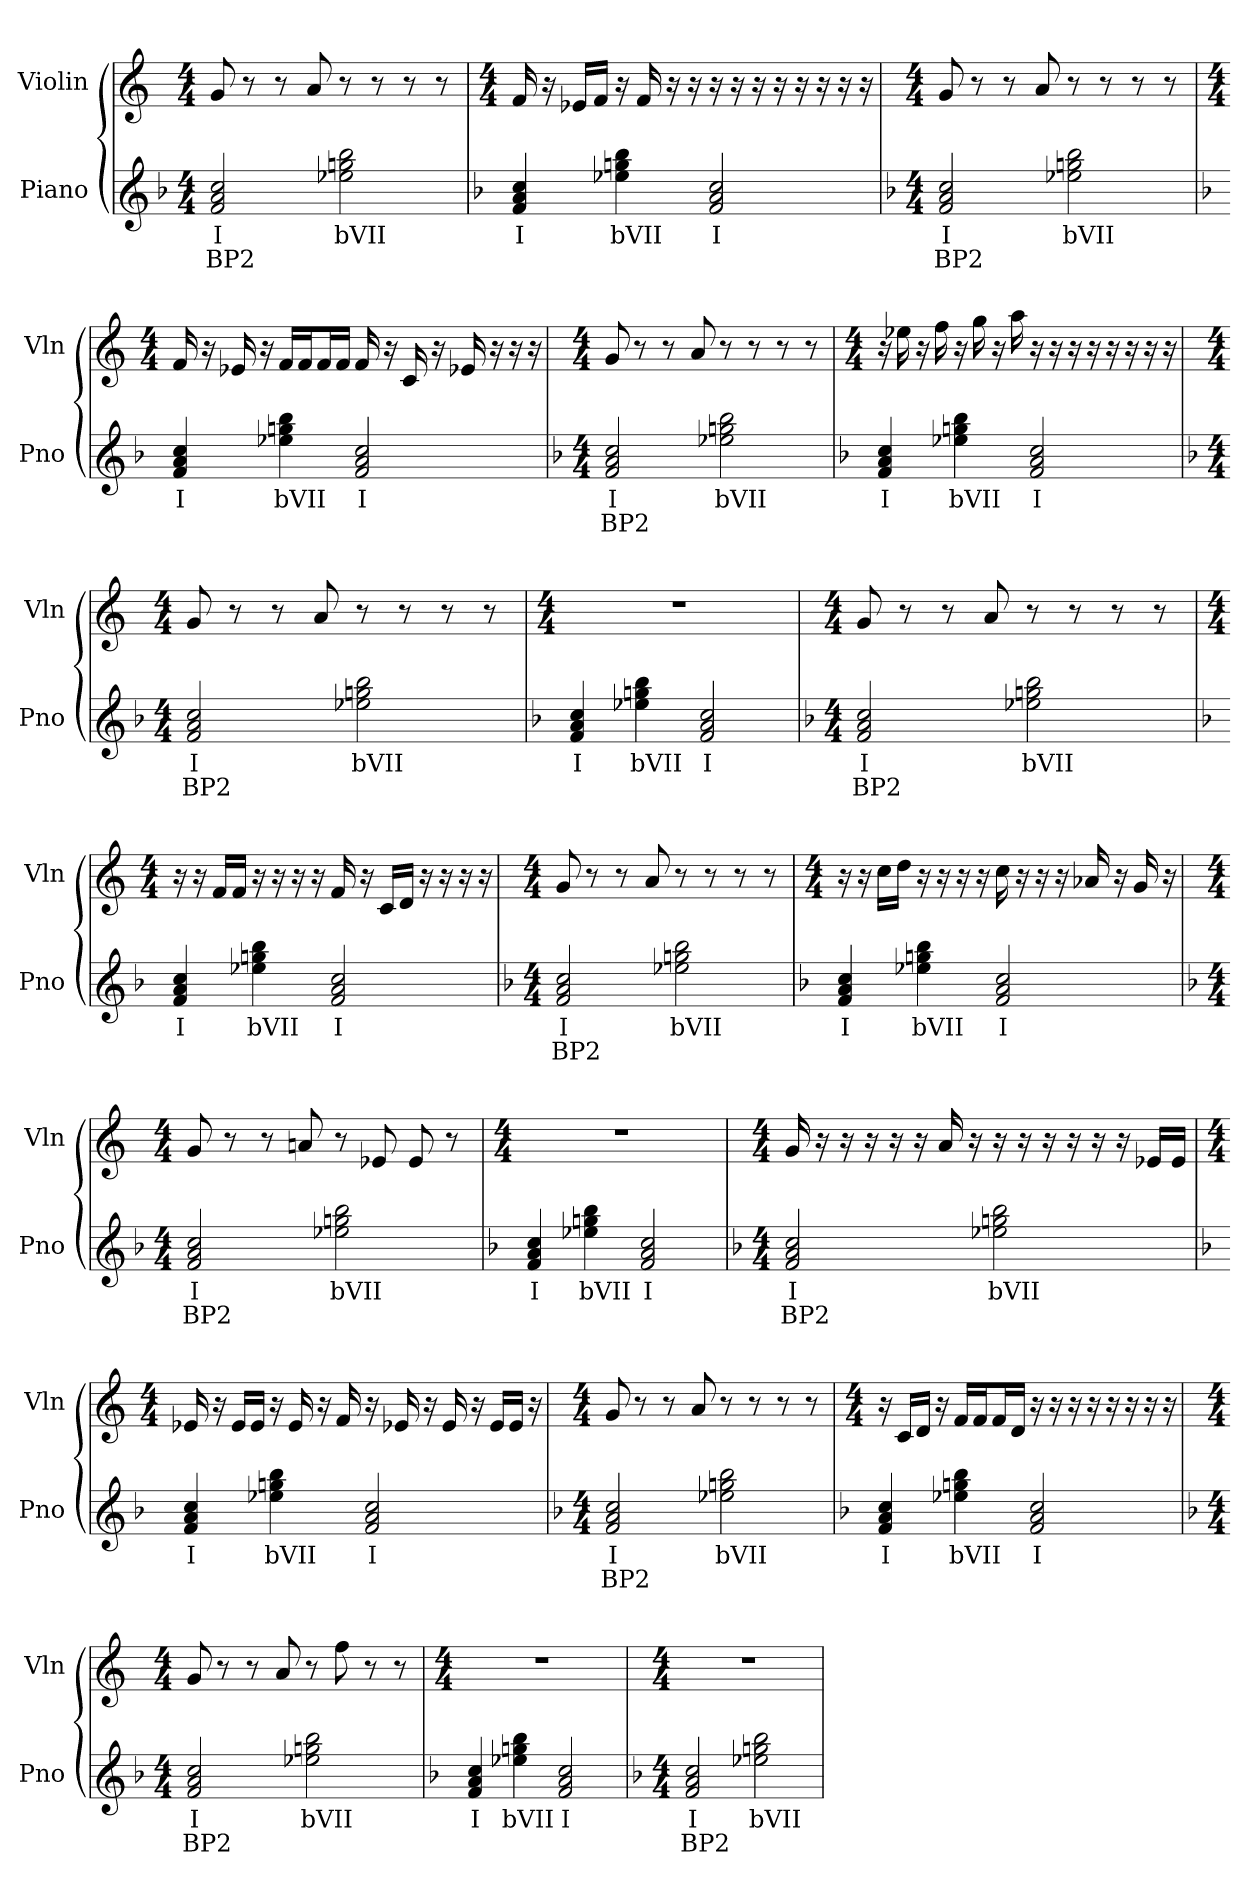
**kern	**text	**text	**kern
*part2	*part2	*part2	*part1
*staff2	*staff2	*staff2	*staff1
*I"Piano	*	*	*I"Violin
*I'Pno	*	*	*I'Vln
*k[b-]	*	*	*
*F:	*	*	*
*M4/4	*	*	*M4/4
=	=	=	=
2f 2a 2cc	I	BP2	8g
.	.	.	8r
.	.	.	8r
.	.	.	8a
2ee-X 2ggn 2bb-	bVII	.	8r
.	.	.	8r
.	.	.	8r
.	.	.	8r
=	=	=	=
*k[b-]	*	*	*
*F:	*	*	*
*	*	*	*M4/4
4f 4a 4cc	I	.	16f
.	.	.	16r
.	.	.	16e-XLL
.	.	.	16fJJ
4ee-X 4ggn 4bb-	bVII	.	16r
.	.	.	16f
.	.	.	16r
.	.	.	16r
2f 2a 2cc	I	.	16r
.	.	.	16r
.	.	.	16r
.	.	.	16r
.	.	.	16r
.	.	.	16r
.	.	.	16r
.	.	.	16r
=	=	=	=
*k[b-]	*	*	*
*F:	*	*	*
*M4/4	*	*	*M4/4
2f 2a 2cc	I	BP2	8g
.	.	.	8r
.	.	.	8r
.	.	.	8a
2ee-X 2ggn 2bb-	bVII	.	8r
.	.	.	8r
.	.	.	8r
.	.	.	8r
=	=	=	=
*k[b-]	*	*	*
*F:	*	*	*
*	*	*	*M4/4
4f 4a 4cc	I	.	16f
.	.	.	16r
.	.	.	16e-X
.	.	.	16r
4ee-X 4ggn 4bb-	bVII	.	16fLL
.	.	.	16fJ
.	.	.	16fL
.	.	.	16fJJ
2f 2a 2cc	I	.	16f
.	.	.	16r
.	.	.	16c
.	.	.	16r
.	.	.	16e-X
.	.	.	16r
.	.	.	16r
.	.	.	16r
=	=	=	=
*k[b-]	*	*	*
*F:	*	*	*
*M4/4	*	*	*M4/4
2f 2a 2cc	I	BP2	8g
.	.	.	8r
.	.	.	8r
.	.	.	8a
2ee-X 2ggn 2bb-	bVII	.	8r
.	.	.	8r
.	.	.	8r
.	.	.	8r
=	=	=	=
*k[b-]	*	*	*
*F:	*	*	*
*	*	*	*M4/4
4f 4a 4cc	I	.	16r
.	.	.	16ee-X
.	.	.	16r
.	.	.	16ff
4ee-X 4ggn 4bb-	bVII	.	16r
.	.	.	16gg
.	.	.	16r
.	.	.	16aa
2f 2a 2cc	I	.	16r
.	.	.	16r
.	.	.	16r
.	.	.	16r
.	.	.	16r
.	.	.	16r
.	.	.	16r
.	.	.	16r
=	=	=	=
*k[b-]	*	*	*
*F:	*	*	*
*M4/4	*	*	*M4/4
2f 2a 2cc	I	BP2	8g
.	.	.	8r
.	.	.	8r
.	.	.	8a
2ee-X 2ggn 2bb-	bVII	.	8r
.	.	.	8r
.	.	.	8r
.	.	.	8r
=	=	=	=
*k[b-]	*	*	*
*F:	*	*	*
*	*	*	*M4/4
4f 4a 4cc	I	.	1r
4ee-X 4ggn 4bb-	bVII	.	.
2f 2a 2cc	I	.	.
=	=	=	=
*k[b-]	*	*	*
*F:	*	*	*
*M4/4	*	*	*M4/4
2f 2a 2cc	I	BP2	8g
.	.	.	8r
.	.	.	8r
.	.	.	8a
2ee-X 2ggn 2bb-	bVII	.	8r
.	.	.	8r
.	.	.	8r
.	.	.	8r
=	=	=	=
*k[b-]	*	*	*
*F:	*	*	*
*	*	*	*M4/4
4f 4a 4cc	I	.	16r
.	.	.	16r
.	.	.	16fLL
.	.	.	16fJJ
4ee-X 4ggn 4bb-	bVII	.	16r
.	.	.	16r
.	.	.	16r
.	.	.	16r
2f 2a 2cc	I	.	16f
.	.	.	16r
.	.	.	16cLL
.	.	.	16dJJ
.	.	.	16r
.	.	.	16r
.	.	.	16r
.	.	.	16r
=	=	=	=
*k[b-]	*	*	*
*F:	*	*	*
*M4/4	*	*	*M4/4
2f 2a 2cc	I	BP2	8g
.	.	.	8r
.	.	.	8r
.	.	.	8a
2ee-X 2ggn 2bb-	bVII	.	8r
.	.	.	8r
.	.	.	8r
.	.	.	8r
=	=	=	=
*k[b-]	*	*	*
*F:	*	*	*
*	*	*	*M4/4
4f 4a 4cc	I	.	16r
.	.	.	16r
.	.	.	16ccLL
.	.	.	16ddJJ
4ee-X 4ggn 4bb-	bVII	.	16r
.	.	.	16r
.	.	.	16r
.	.	.	16r
2f 2a 2cc	I	.	16cc
.	.	.	16r
.	.	.	16r
.	.	.	16r
.	.	.	16a-X
.	.	.	16r
.	.	.	16g
.	.	.	16r
=	=	=	=
*k[b-]	*	*	*
*F:	*	*	*
*M4/4	*	*	*M4/4
2f 2a 2cc	I	BP2	8g
.	.	.	8r
.	.	.	8r
.	.	.	8an
2ee-X 2ggn 2bb-	bVII	.	8r
.	.	.	8e-X
.	.	.	8e-
.	.	.	8r
=	=	=	=
*k[b-]	*	*	*
*F:	*	*	*
*	*	*	*M4/4
4f 4a 4cc	I	.	1r
4ee-X 4ggn 4bb-	bVII	.	.
2f 2a 2cc	I	.	.
=	=	=	=
*k[b-]	*	*	*
*F:	*	*	*
*M4/4	*	*	*M4/4
2f 2a 2cc	I	BP2	16g
.	.	.	16r
.	.	.	16r
.	.	.	16r
.	.	.	16r
.	.	.	16r
.	.	.	16a
.	.	.	16r
2ee-X 2ggn 2bb-	bVII	.	16r
.	.	.	16r
.	.	.	16r
.	.	.	16r
.	.	.	16r
.	.	.	16r
.	.	.	16e-XLL
.	.	.	16e-JJ
=	=	=	=
*k[b-]	*	*	*
*F:	*	*	*
*	*	*	*M4/4
4f 4a 4cc	I	.	16e-X
.	.	.	16r
.	.	.	16e-LL
.	.	.	16e-JJ
4ee-X 4ggn 4bb-	bVII	.	16r
.	.	.	16e-
.	.	.	16r
.	.	.	16f
2f 2a 2cc	I	.	16r
.	.	.	16e-X
.	.	.	16r
.	.	.	16e-
.	.	.	16r
.	.	.	16e-LL
.	.	.	16e-JJ
.	.	.	16r
=	=	=	=
*k[b-]	*	*	*
*F:	*	*	*
*M4/4	*	*	*M4/4
2f 2a 2cc	I	BP2	8g
.	.	.	8r
.	.	.	8r
.	.	.	8a
2ee-X 2ggn 2bb-	bVII	.	8r
.	.	.	8r
.	.	.	8r
.	.	.	8r
=	=	=	=
*k[b-]	*	*	*
*F:	*	*	*
*	*	*	*M4/4
4f 4a 4cc	I	.	16r
.	.	.	16cLL
.	.	.	16dJJ
.	.	.	16r
4ee-X 4ggn 4bb-	bVII	.	16fLL
.	.	.	16fJ
.	.	.	16fL
.	.	.	16dJJ
2f 2a 2cc	I	.	16r
.	.	.	16r
.	.	.	16r
.	.	.	16r
.	.	.	16r
.	.	.	16r
.	.	.	16r
.	.	.	16r
=	=	=	=
*k[b-]	*	*	*
*F:	*	*	*
*M4/4	*	*	*M4/4
2f 2a 2cc	I	BP2	8g
.	.	.	8r
.	.	.	8r
.	.	.	8a
2ee-X 2ggn 2bb-	bVII	.	8r
.	.	.	8ff
.	.	.	8r
.	.	.	8r
=	=	=	=
*k[b-]	*	*	*
*F:	*	*	*
*	*	*	*M4/4
4f 4a 4cc	I	.	1r
4ee-X 4ggn 4bb-	bVII	.	.
2f 2a 2cc	I	.	.
=	=	=	=
*k[b-]	*	*	*
*F:	*	*	*
*M4/4	*	*	*M4/4
2f 2a 2cc	I	BP2	1r
2ee-X 2ggn 2bb-	bVII	.	.
=	=	=	=
*-	*-	*-	*-
